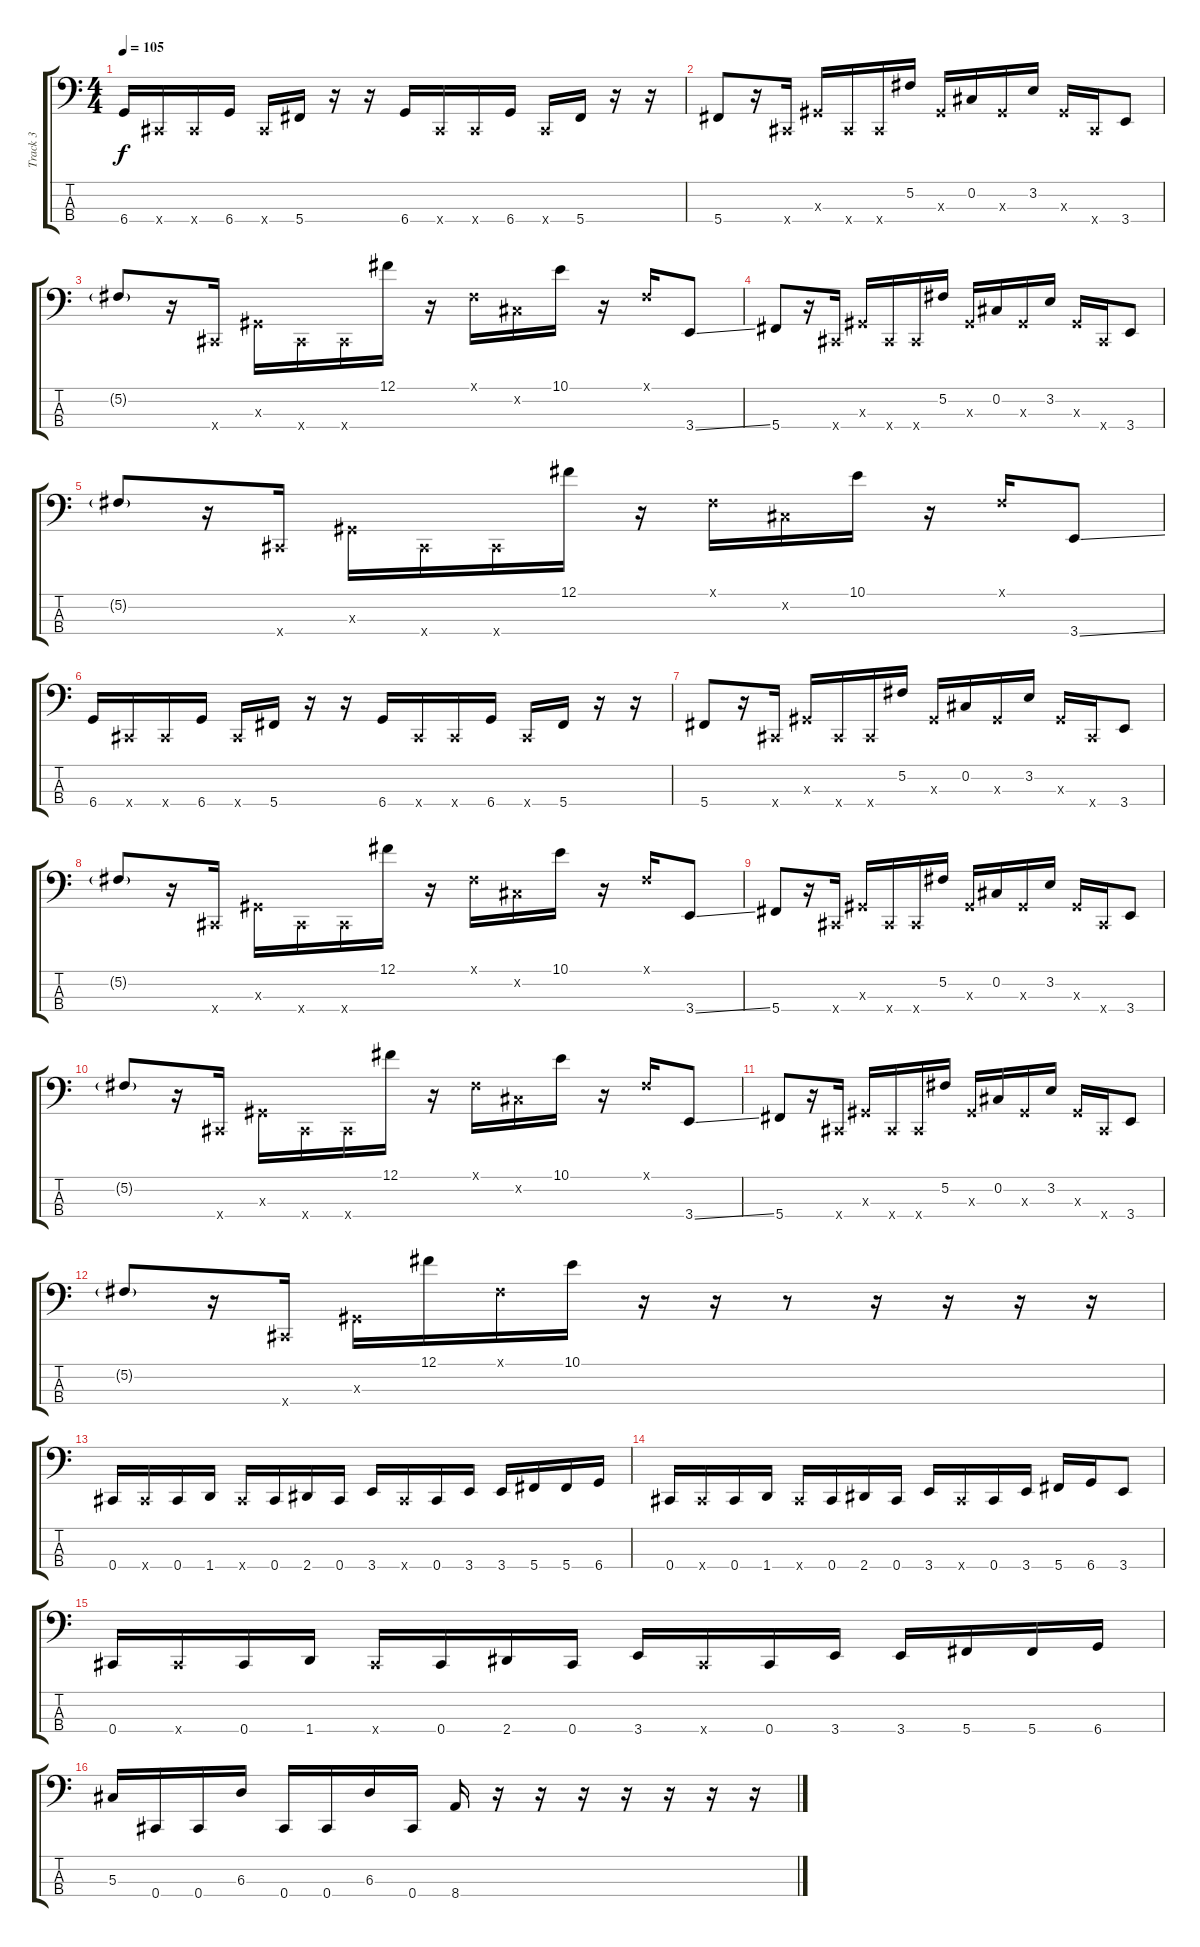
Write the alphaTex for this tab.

\track ("Track 3" "Track 3") {instrument slapbass1}
\staff {score tabs}
\tuning (Gb2 Db2 Ab1 Db1) {hide}
\ts (4 4)
\tempo 105
\clef f4
\ks c
6.4.16{dy f instrument slapbass1} 0.4{x}.16 0.4{x}.16 6.4.16 0.4{x}.16 5.4.16 r.16 r.16 6.4.16 0.4{x}.16 0.4{x}.16 6.4.16 0.4{x}.16 5.4.16 r.16 r.16 |
5.4.8 r.16 0.4{x}.16 0.3{x}.16 0.4{x}.16 0.4{x}.16 5.2.16 0.3{x}.16 0.2.16 0.3{x}.16 3.2.16 0.3{x}.16 0.4{x}.16 3.4.8 |
5.2{g}.8 r.16 0.4{x}.16 0.3{x}.16 0.4{x}.16 0.4{x}.16 12.1.16 r.16 0.1{x}.16 0.2{x}.16 10.1.16 r.16 0.1{x}.16 3.4{ss}.8 |
5.4.8 r.16 0.4{x}.16 0.3{x}.16 0.4{x}.16 0.4{x}.16 5.2.16 0.3{x}.16 0.2.16 0.3{x}.16 3.2.16 0.3{x}.16 0.4{x}.16 3.4.8 |
5.2{g}.8 r.16 0.4{x}.16 0.3{x}.16 0.4{x}.16 0.4{x}.16 12.1.16 r.16 0.1{x}.16 0.2{x}.16 10.1.16 r.16 0.1{x}.16 3.4{ss}.8 |
6.4.16 0.4{x}.16 0.4{x}.16 6.4.16 0.4{x}.16 5.4.16 r.16 r.16 6.4.16 0.4{x}.16 0.4{x}.16 6.4.16 0.4{x}.16 5.4.16 r.16 r.16 |
5.4.8 r.16 0.4{x}.16 0.3{x}.16 0.4{x}.16 0.4{x}.16 5.2.16 0.3{x}.16 0.2.16 0.3{x}.16 3.2.16 0.3{x}.16 0.4{x}.16 3.4.8 |
5.2{g}.8 r.16 0.4{x}.16 0.3{x}.16 0.4{x}.16 0.4{x}.16 12.1.16 r.16 0.1{x}.16 0.2{x}.16 10.1.16 r.16 0.1{x}.16 3.4{ss}.8 |
5.4.8 r.16 0.4{x}.16 0.3{x}.16 0.4{x}.16 0.4{x}.16 5.2.16 0.3{x}.16 0.2.16 0.3{x}.16 3.2.16 0.3{x}.16 0.4{x}.16 3.4.8 |
5.2{g}.8 r.16 0.4{x}.16 0.3{x}.16 0.4{x}.16 0.4{x}.16 12.1.16 r.16 0.1{x}.16 0.2{x}.16 10.1.16 r.16 0.1{x}.16 3.4{ss}.8 |
5.4.8 r.16 0.4{x}.16 0.3{x}.16 0.4{x}.16 0.4{x}.16 5.2.16 0.3{x}.16 0.2.16 0.3{x}.16 3.2.16 0.3{x}.16 0.4{x}.16 3.4.8 |
5.2{g}.8 r.16 0.4{x}.16 0.3{x}.16 12.1.16 0.1{x}.16 10.1.16 r.16 r.16 r.8 r.16 r.16 r.16 r.16 |
0.4.16 0.4{x}.16 0.4.16 1.4.16 0.4{x}.16 0.4.16 2.4.16 0.4.16 3.4.16 0.4{x}.16 0.4.16 3.4.16 3.4.16 5.4.16 5.4.16 6.4.16 |
0.4.16 0.4{x}.16 0.4.16 1.4.16 0.4{x}.16 0.4.16 2.4.16 0.4.16 3.4.16 0.4{x}.16 0.4.16 3.4.16 5.4.16 6.4.16 3.4.8 |
0.4.16 0.4{x}.16 0.4.16 1.4.16 0.4{x}.16 0.4.16 2.4.16 0.4.16 3.4.16 0.4{x}.16 0.4.16 3.4.16 3.4.16 5.4.16 5.4.16 6.4.16 |
5.3.16 0.4.16 0.4.16 6.3.16 0.4.16 0.4.16 6.3.16 0.4.16 8.4.16 r.16 r.16 r.16 r.16 r.16 r.16 r.16
